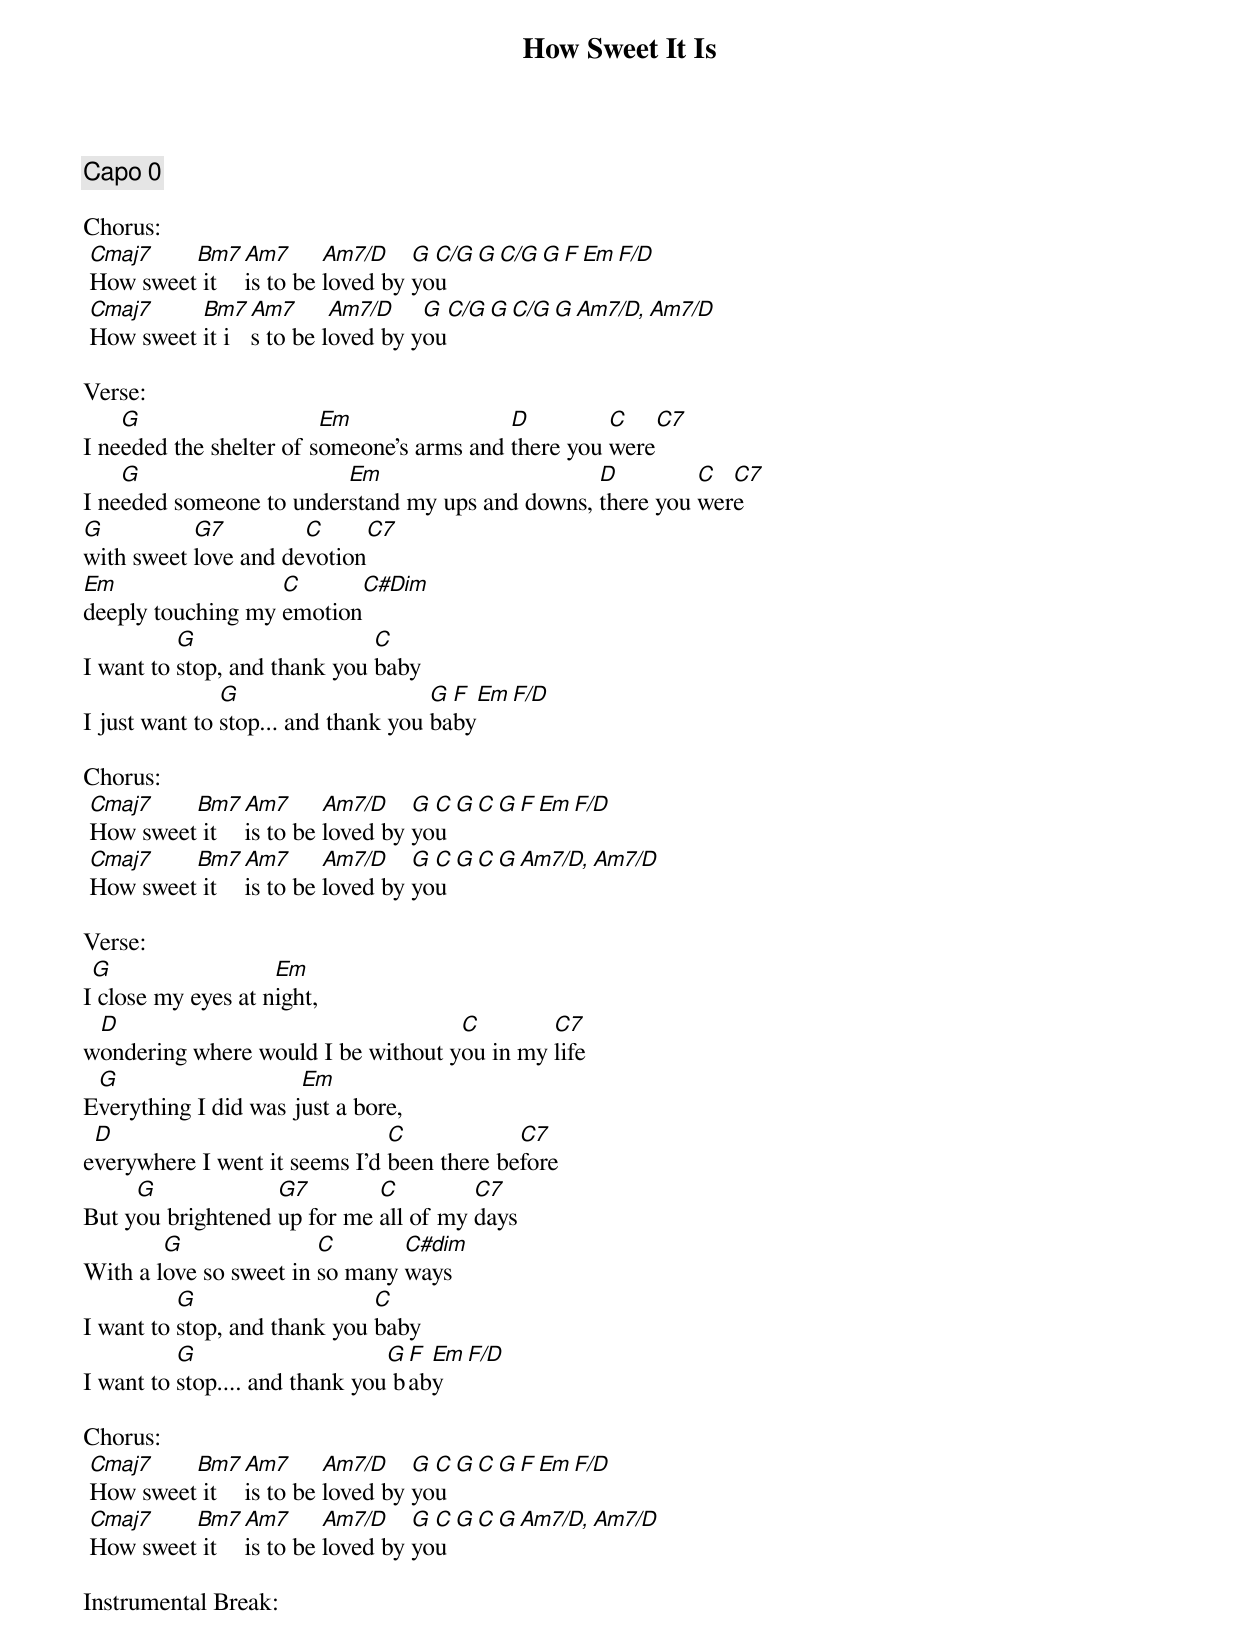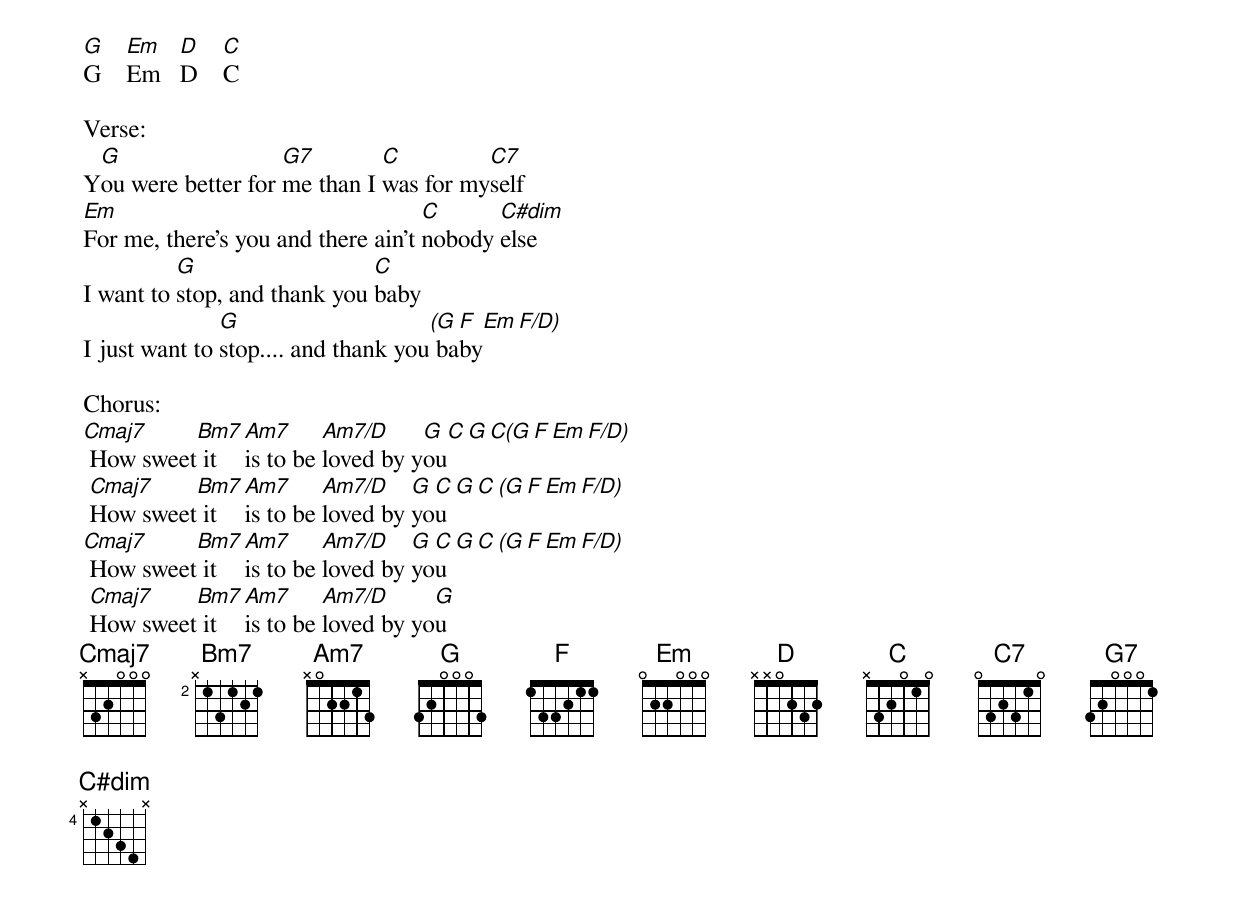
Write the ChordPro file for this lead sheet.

{title:How Sweet It Is}
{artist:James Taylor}
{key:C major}
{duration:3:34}
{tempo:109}
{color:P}

{comment: Capo 0}

Chorus:
 [Cmaj7]How sweet[Bm7] it [Am7]is to be [Am7/D]loved by [G]yo[C/G]u[G][C/G][G][F][Em][F/D]
 [Cmaj7]How sweet [Bm7]it i[Am7]s to be l[Am7/D]oved by y[G]ou[C/G][G][C/G][G][Am7/D,][Am7/D]

Verse:
I ne[G]eded the shelter of s[Em]omeone's arms and [D]there you [C]were[C7]
I ne[G]eded someone to under[Em]stand my ups and downs, [D]there you [C]wer[C7]e
[G]with sweet [G7]love and de[C]votion[C7]
[Em]deeply touching my [C]emotion[C#Dim]
I want to [G]stop, and thank you [C]baby
I just want to [G]stop... and thank you [G]ba[F]by[Em][F/D]

Chorus:
 [Cmaj7]How sweet[Bm7] it [Am7]is to be [Am7/D]loved by [G]yo[C]u[G][C][G][F][Em][F/D]
 [Cmaj7]How sweet[Bm7] it [Am7]is to be [Am7/D]loved by [G]yo[C]u[G][C][G][Am7/D,][Am7/D]

Verse:
I[G] close my eyes at n[Em]ight,
w[D]ondering where would I be without y[C]ou in my [C7]life
E[G]verything I did was j[Em]ust a bore,
e[D]verywhere I went it seems I'd [C]been there be[C7]fore
But y[G]ou brightened [G7]up for me [C]all of my [C7]days
With a l[G]ove so sweet in [C]so many [C#dim]ways
I want to [G]stop, and thank you [C]baby
I want to [G]stop.... and thank you[G] b[F]ab[Em]y[F/D]

Chorus:
 [Cmaj7]How sweet[Bm7] it [Am7]is to be [Am7/D]loved by [G]yo[C]u[G][C][G][F][Em][F/D]
 [Cmaj7]How sweet[Bm7] it [Am7]is to be [Am7/D]loved by [G]yo[C]u[G][C][G][Am7/D,][Am7/D]

Instrumental Break:
[G]G    [Em]Em   [D]D    [C]C

Verse:
Y[G]ou were better for [G7]me than I [C]was for my[C7]self
[Em]For me, there's you and there ain't [C]nobody [C#dim]else
I want to [G]stop, and thank you [C]baby
I just want to [G]stop.... and thank you[(G] ba[F]by[Em][F/D)]

Chorus:
[Cmaj7] How sweet[Bm7] it [Am7]is to be [Am7/D]loved by y[G]ou[C][G][C(G][F][Em][F/D)]
 [Cmaj7]How sweet[Bm7] it [Am7]is to be [Am7/D]loved by [G]yo[C]u[G][C][(G][F][Em][F/D)]
[Cmaj7] How sweet[Bm7] it [Am7]is to be [Am7/D]loved by [G]yo[C]u[G][C][(G][F][Em][F/D)]
 [Cmaj7]How sweet[Bm7] it [Am7]is to be [Am7/D]loved by yo[G]u
